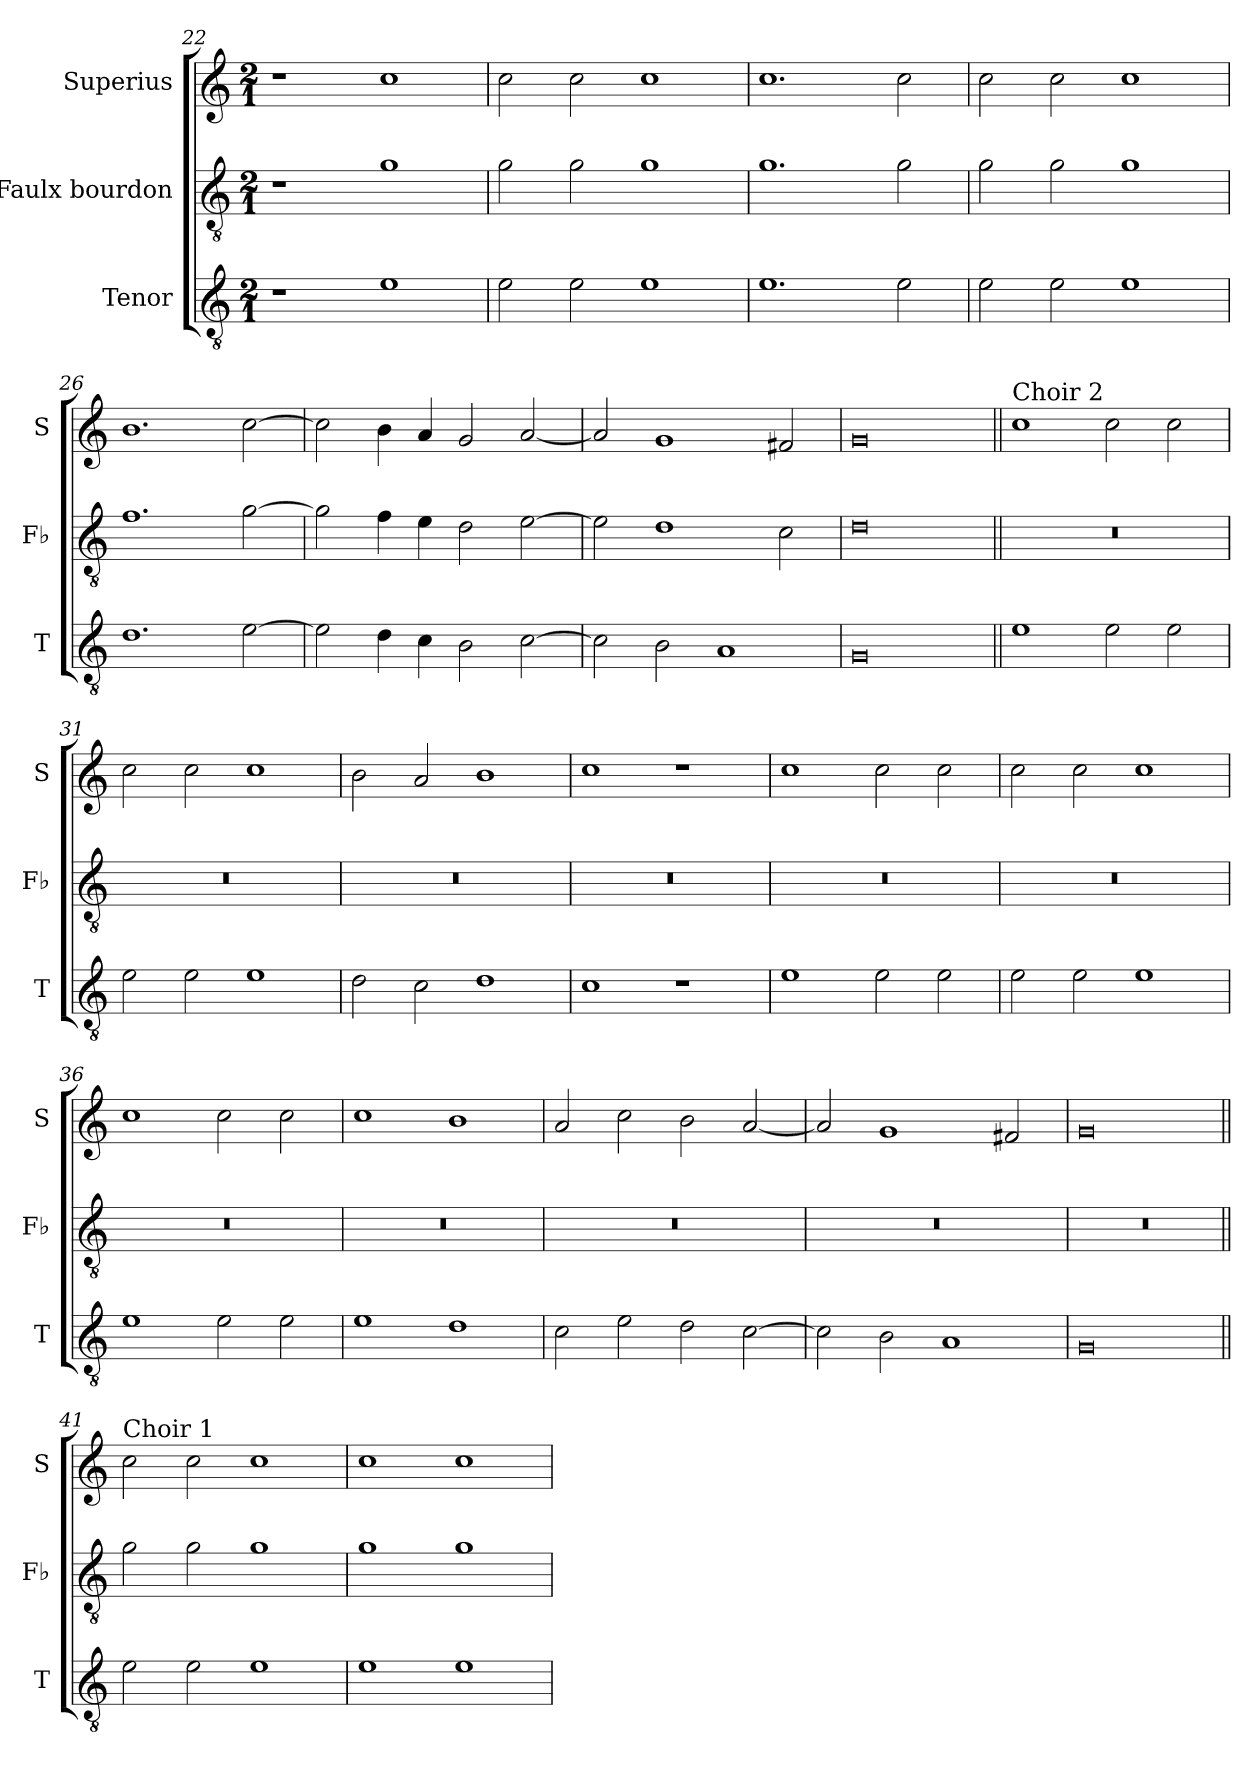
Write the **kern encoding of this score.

**kern	**kern	**kern
*part3	*part2	*part1
*staff3	*staff2	*staff1
*I"Tenor	*I"Faulx bourdon	*I"Superius
*I'T	*I'Fb	*I'S
*clefGv2	*clefGv2	*clefG2
*k[]	*k[]	*k[]
*M2/1	*M2/1	*M2/1
=22	=22	=22
1r	1r	1r
1e	1g	1cc
=23	=23	=23
2e\	2g\	2cc\
2e\	2g\	2cc\
1e	1g	1cc
=24	=24	=24
1.e	1.g	1.cc
2e\	2g\	2cc\
=25	=25	=25
2e\	2g\	2cc\
2e\	2g\	2cc\
1e	1g	1cc
=26	=26	=26
1.d	1.f	1.b
[2e\	[2g\	[2cc\
=27	=27	=27
2e\]	2g\]	2cc\]
4d\	4f\	4b\
4c\	4e\	4a/
2B\	2d\	2g/
[2c\	[2e\	[2a/
=28	=28	=28
2c\]	2e\]	2a/]
2B\	1d	1g
1A	.	.
.	2c\	2f#X/
=29	=29	=29
0G	0d	0g
=30||	=30||	=30||
!	!	!LO:TX:a:t=Choir 2
1e	0r	1cc
2e\	.	2cc\
2e\	.	2cc\
=31	=31	=31
2e\	0r	2cc\
2e\	.	2cc\
1e	.	1cc
=32	=32	=32
2d\	0r	2b\
2c\	.	2a/
1d	.	1b
=33	=33	=33
1c	0r	1cc
1r	.	1r
=34	=34	=34
1e	0r	1cc
2e\	.	2cc\
2e\	.	2cc\
=35	=35	=35
2e\	0r	2cc\
2e\	.	2cc\
1e	.	1cc
=36	=36	=36
1e	0r	1cc
2e\	.	2cc\
2e\	.	2cc\
=37	=37	=37
1e	0r	1cc
1d	.	1b
=38	=38	=38
2c\	0r	2a/
2e\	.	2cc\
2d\	.	2b\
[2c\	.	[2a/
=39	=39	=39
2c\]	0r	2a/]
2B\	.	1g
1A	.	.
.	.	2f#X/
=40	=40	=40
0G	0r	0g
=41||	=41||	=41||
!	!	!LO:TX:a:t=Choir 1
2e\	2g\	2cc\
2e\	2g\	2cc\
1e	1g	1cc
=42	=42	=42
1e	1g	1cc
1e	1g	1cc
=	=	=
*-	*-	*-
